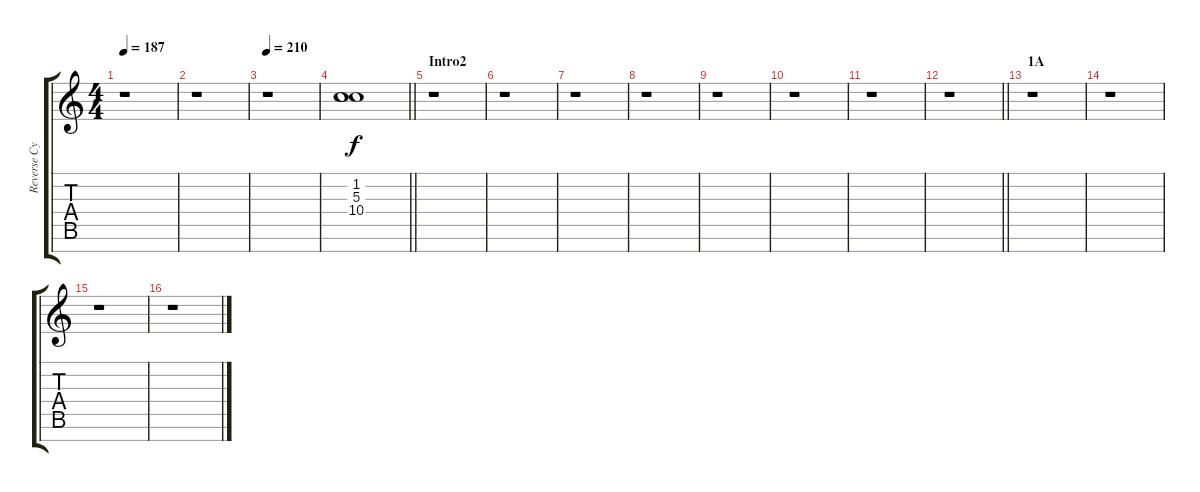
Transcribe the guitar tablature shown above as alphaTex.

\track ("Reverse Cymbal" "Reverse Cy") {instrument reversecymbal}
\staff {score tabs}
\tuning (E5 B4 G4 D4 A3 E3 B2) {hide}
\ts (4 4)
\tempo 187
\clef g2
\ks c
r.1{dy f} |
r.1 |
\tempo 210
r.1 |
\barLineRight lightlight
(1.2 5.3 10.4).1 |
\section ("" "Intro2")
r.1 |
r.1 |
r.1 |
r.1 |
r.1 |
r.1 |
r.1 |
\barLineRight lightlight
r.1 |
\section ("" "1A")
r.1 |
r.1 |
r.1 |
r.1
